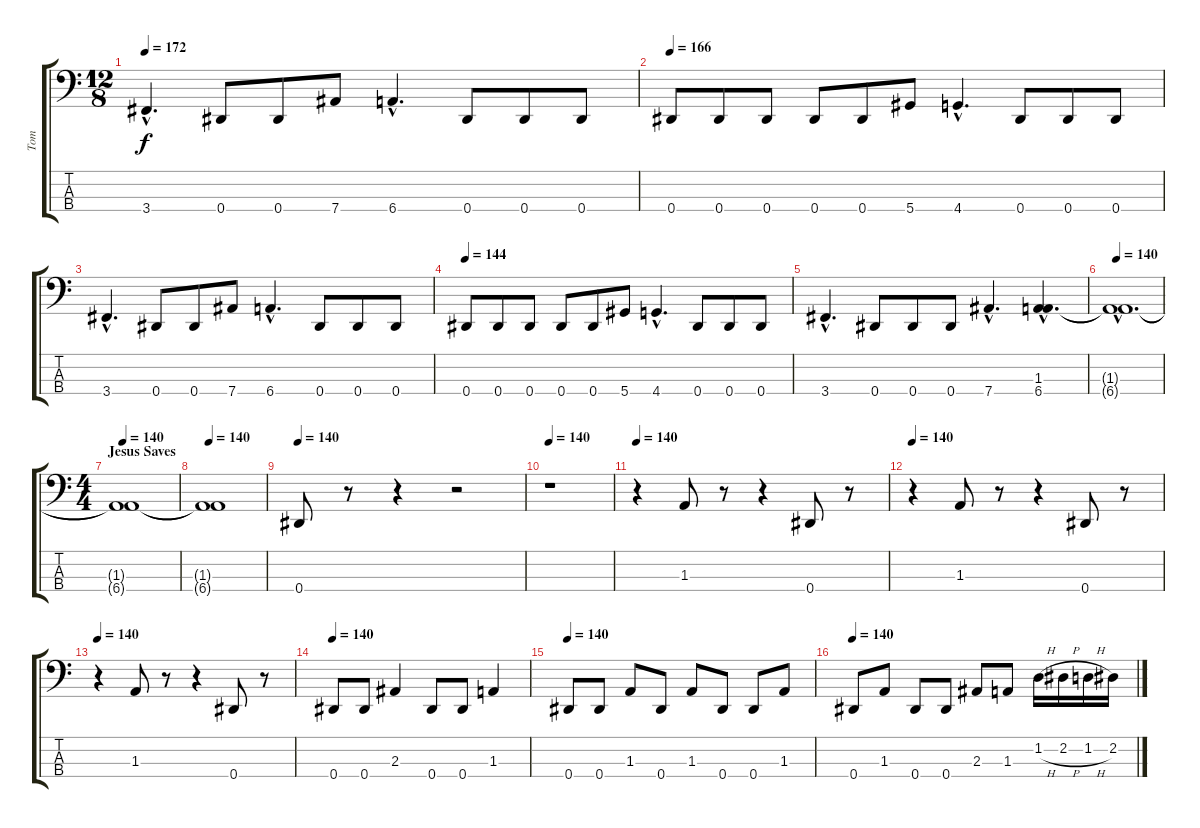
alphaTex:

\track ("Tom" "Tom") {instrument electricbasspick}
\staff {score tabs}
\tuning (Gb2 Db2 Ab1 Eb1) {hide}
\ts (12 8)
\tempo 172
\clef f4
\ks c
3.4{hac}.4{d dy f} 0.4.8 0.4.8 7.4.8 6.4{hac}.4{d} 0.4.8 0.4.8 0.4.8 |
\tempo 166
0.4.8 0.4.8 0.4.8 0.4.8 0.4.8 5.4.8 4.4{hac}.4{d} 0.4.8 0.4.8 0.4.8 |
3.4{hac}.4{d} 0.4.8 0.4.8 7.4.8 6.4{hac}.4{d} 0.4.8 0.4.8 0.4.8 |
\tempo 144
0.4.8 0.4.8 0.4.8 0.4.8 0.4.8 5.4.8 4.4{hac}.4{d} 0.4.8 0.4.8 0.4.8 |
3.4{hac}.4{d} 0.4.8 0.4.8 0.4.8 7.4{hac}.4{d} (1.3{hac} 6.4{hac}).4{d} |
\tempo 140
(1.3{hac t} 6.4{hac t}).1{d} |
\ts (4 4)
\section ("" "Jesus Saves")
\tempo 140
(1.3{t} 6.4{t}).1 |
\tempo 140
(1.3{t} 6.4{t}).1 |
\tempo 140
0.4.8 r.8 r.4 r.2 |
\tempo 140
r.1 |
\tempo 140
r.4 1.3.8 r.8 r.4 0.4.8 r.8 |
\tempo 140
r.4 1.3.8 r.8 r.4 0.4.8 r.8 |
\tempo 140
r.4 1.3.8 r.8 r.4 0.4.8 r.8 |
\tempo 140
0.4.8 0.4.8 2.3.4 0.4.8 0.4.8 1.3.4 |
\tempo 140
0.4.8 0.4.8 1.3.8 0.4.8 1.3.8 0.4.8 0.4.8 1.3.8 |
\tempo 140
0.4.8 1.3.8 0.4.8 0.4.8 2.3.8 1.3.8 1.2{h}.16 2.2{h}.16 1.2{h}.16 2.2.16
